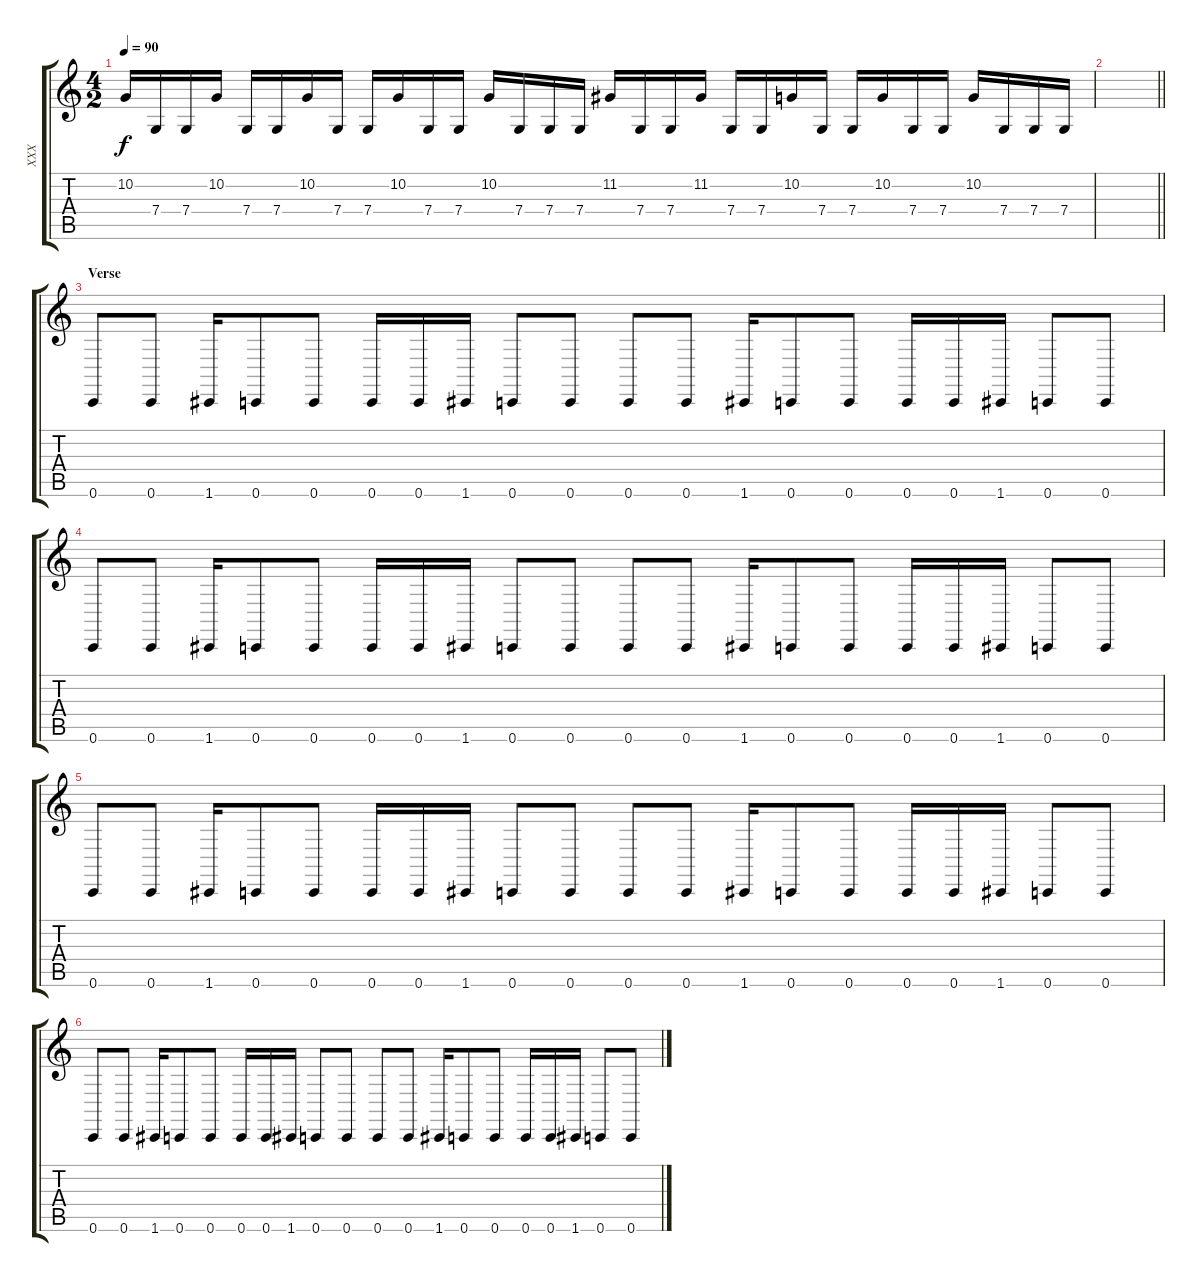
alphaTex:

\track ("XXX" "XXX") {instrument electricpiano2}
\staff {score tabs}
\tuning (D4 A3 F3 C3 G2 C2) {hide}
\ts (4 2)
\tempo 90
\clef g2
\ks c
10.2.16{dy f} 7.4.16 7.4.16 10.2.16 7.4.16 7.4.16 10.2.16 7.4.16 7.4.16 10.2.16 7.4.16 7.4.16 10.2.16 7.4.16 7.4.16 7.4.16 11.2.16 7.4.16 7.4.16 11.2.16 7.4.16 7.4.16 10.2.16 7.4.16 7.4.16 10.2.16 7.4.16 7.4.16 10.2.16 7.4.16 7.4.16 7.4.16 |
\barLineRight lightlight
|
\section ("" "Verse")
0.6.8 0.6.8 1.6.16 0.6.8 0.6.8 0.6.16 0.6.16 1.6.16 0.6.8 0.6.8 0.6.8 0.6.8 1.6.16 0.6.8 0.6.8 0.6.16 0.6.16 1.6.16 0.6.8 0.6.8 |
0.6.8 0.6.8 1.6.16 0.6.8 0.6.8 0.6.16 0.6.16 1.6.16 0.6.8 0.6.8 0.6.8 0.6.8 1.6.16 0.6.8 0.6.8 0.6.16 0.6.16 1.6.16 0.6.8 0.6.8 |
0.6.8 0.6.8 1.6.16 0.6.8 0.6.8 0.6.16 0.6.16 1.6.16 0.6.8 0.6.8 0.6.8 0.6.8 1.6.16 0.6.8 0.6.8 0.6.16 0.6.16 1.6.16 0.6.8 0.6.8 |
0.6.8 0.6.8 1.6.16 0.6.8 0.6.8 0.6.16 0.6.16 1.6.16 0.6.8 0.6.8 0.6.8 0.6.8 1.6.16 0.6.8 0.6.8 0.6.16 0.6.16 1.6.16 0.6.8 0.6.8
